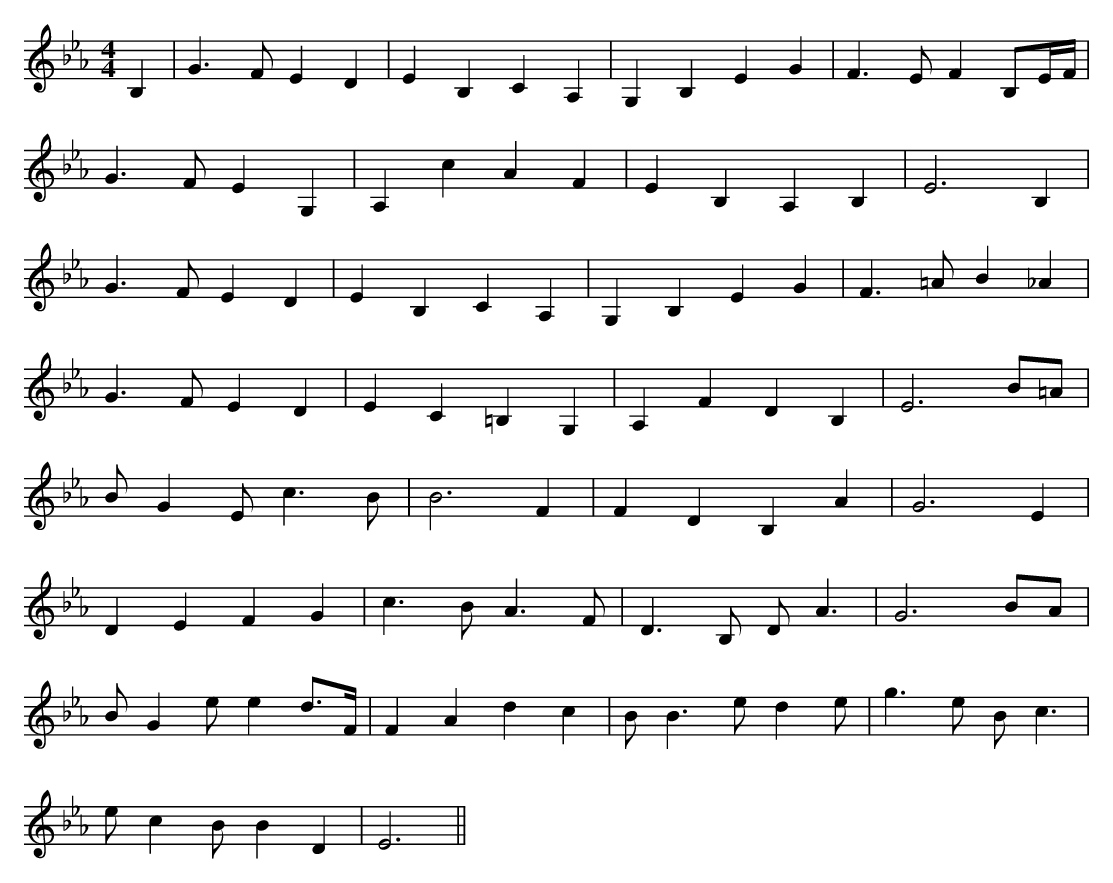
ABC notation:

X:1
M:4/4
K:Fdor
B,2|G3FE2D2|E2B,2C2A,2|G,2B,2E2G2|F3EF2B,E/F/|
G3FE2G,2|A,2c2A2F2|E2B,2A,2B,2|E6B,2|
G3FE2D2|E2B,2C2A,2|G,2B,2E2G2|F3=AB2_A2|
G3FE2D2|E2C2=B,2G,2|A,2F2D2B,2|E6B=A|
BG2Ec3B|B6F2|F2D2B,2A2|G6E2|
D2E2F2G2|c3BA3F|D3B, DA3|G6BA|
BG2ee2d>F|F2A2d2c2|BB3ed2e|g3e Bc3|
ec2BB2D2|E6||
